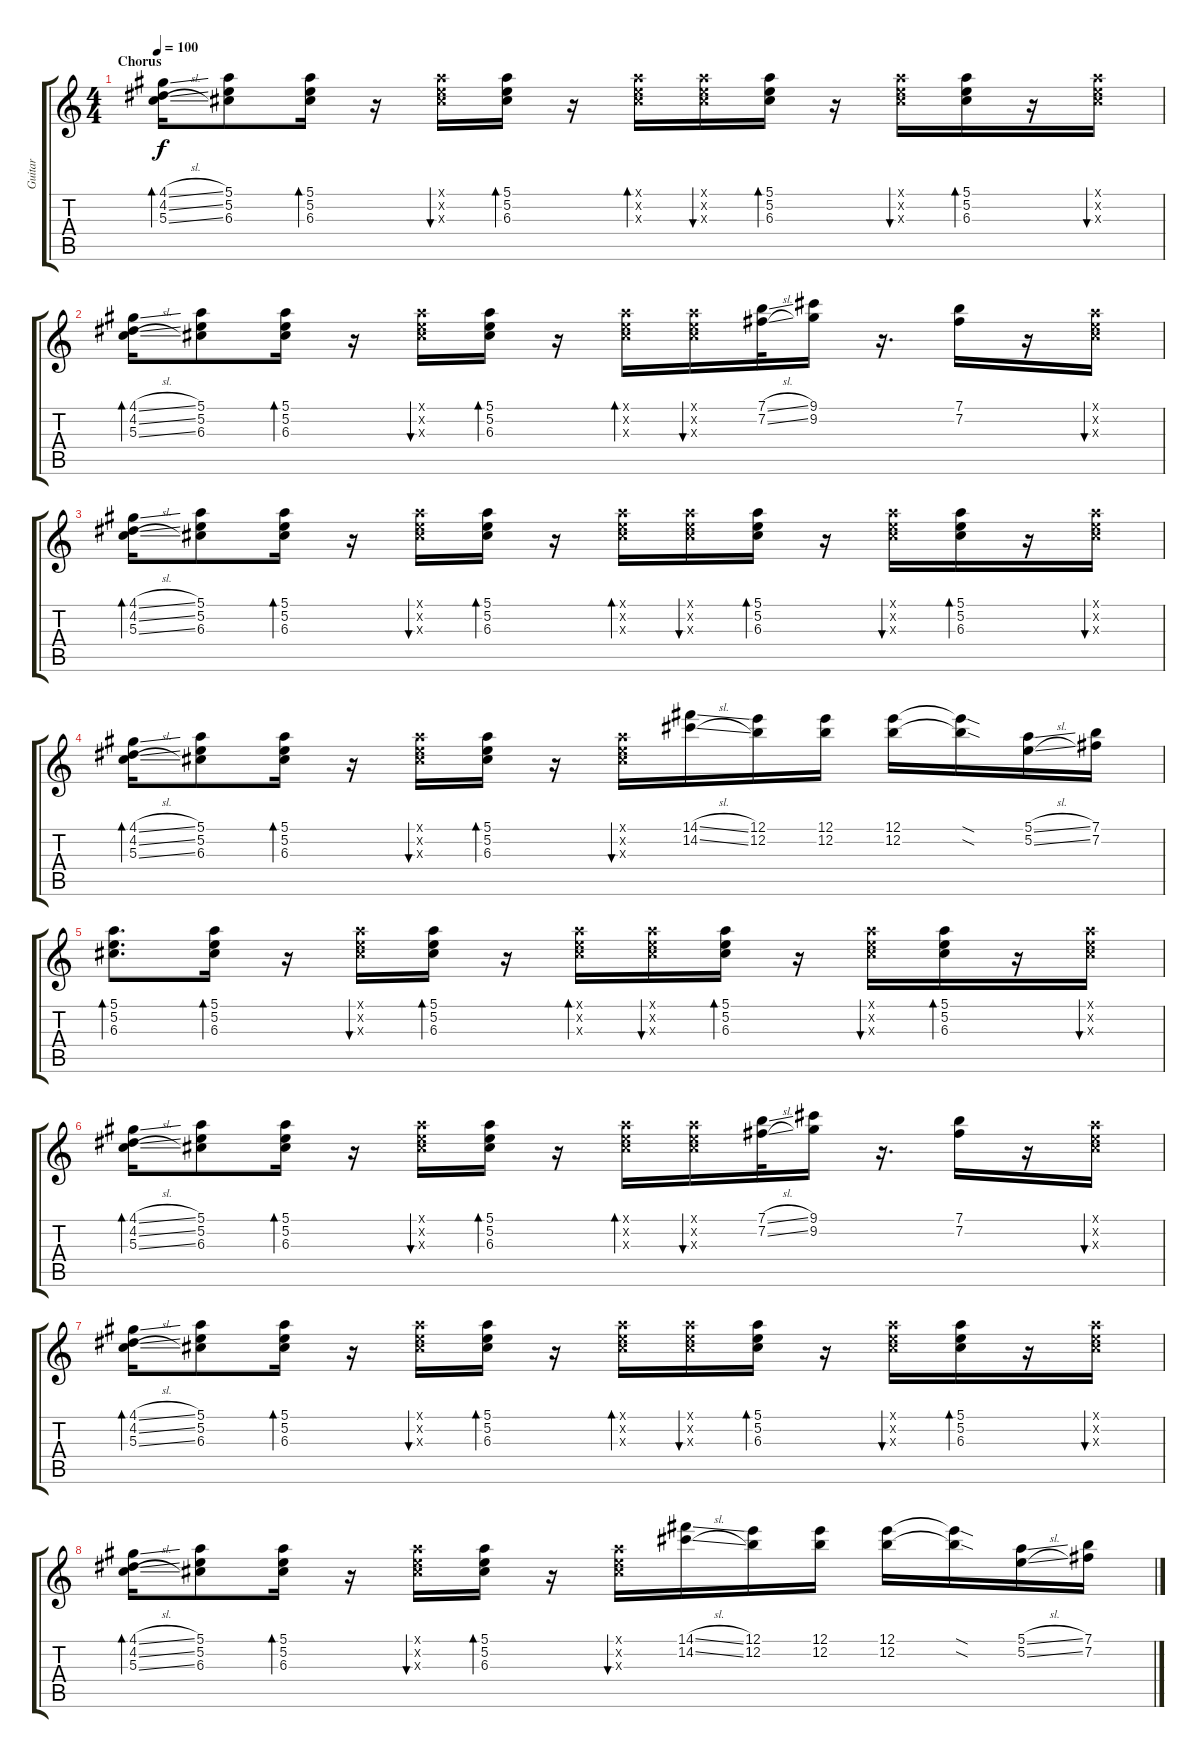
\track ("Guitar" "Guitar") {instrument acousticguitarsteel}
\staff {score tabs}
\tuning (E4 B3 G3 D3 A2 E2) {hide}
\ts (4 4)
\section ("" "Chorus")
\tempo 100
\clef g2
\ks c
(4.1{sl} 4.2{sl} 5.3{sl}).16{bd 30 dy f volume 13} (5.1 5.2 6.3).8 (5.1 5.2 6.3).16{bd 30} r.16 (5.1{x} 5.2{x} 6.3{x}).16{bu 30} (5.1 5.2 6.3).16{bd 30} r.16 (5.1{x} 5.2{x} 6.3{x}).16{bd 30} (5.1{x} 5.2{x} 6.3{x}).16{bu 30} (5.1 5.2 6.3).16{bd 30} r.16 (5.1{x} 5.2{x} 6.3{x}).16{bu 30} (5.1 5.2 6.3).16{bd 30} r.16 (5.1{x} 5.2{x} 6.3{x}).16{bu 30} |
(4.1{sl} 4.2{sl} 5.3{sl}).16{bd 30} (5.1 5.2 6.3).8 (5.1 5.2 6.3).16{bd 30} r.16 (5.1{x} 5.2{x} 6.3{x}).16{bu 30} (5.1 5.2 6.3).16{bd 30} r.16 (5.1{x} 5.2{x} 6.3{x}).16{bd 30} (5.1{x} 5.2{x} 6.3{x}).16{bu 30} (7.1{sl} 7.2{sl}).32 (9.1 9.2).16 r.16{d} (7.1 7.2).16 r.16 (5.1{x} 5.2{x} 6.3{x}).16{bu 30} |
(4.1{sl} 4.2{sl} 5.3{sl}).16{bd 30} (5.1 5.2 6.3).8 (5.1 5.2 6.3).16{bd 30} r.16 (5.1{x} 5.2{x} 6.3{x}).16{bu 30} (5.1 5.2 6.3).16{bd 30} r.16 (5.1{x} 5.2{x} 6.3{x}).16{bd 30} (5.1{x} 5.2{x} 6.3{x}).16{bu 30} (5.1 5.2 6.3).16{bd 30} r.16 (5.1{x} 5.2{x} 6.3{x}).16{bu 30} (5.1 5.2 6.3).16{bd 30} r.16 (5.1{x} 5.2{x} 6.3{x}).16{bu 30} |
(4.1{sl} 4.2{sl} 5.3{sl}).16{bd 30} (5.1 5.2 6.3).8 (5.1 5.2 6.3).16{bd 30} r.16 (5.1{x} 5.2{x} 6.3{x}).16{bu 30} (5.1 5.2 6.3).16{bd 30} r.16 (5.1{x} 5.2{x} 6.3{x}).16{bu 30} (14.1{sl} 14.2{sl}).16 (12.1 12.2).16 (12.1 12.2).16 (12.1 12.2).16 (12.1{sod t} 12.2{sod t}).16 (5.1{sl} 5.2{sl}).16 (7.1 7.2).16 |
(5.1 5.2 6.3).8{d bd 30} (5.1 5.2 6.3).16{bd 30} r.16 (5.1{x} 5.2{x} 6.3{x}).16{bu 30} (5.1 5.2 6.3).16{bd 30} r.16 (5.1{x} 5.2{x} 6.3{x}).16{bd 30} (5.1{x} 5.2{x} 6.3{x}).16{bu 30} (5.1 5.2 6.3).16{bd 30} r.16 (5.1{x} 5.2{x} 6.3{x}).16{bu 30} (5.1 5.2 6.3).16{bd 30} r.16 (5.1{x} 5.2{x} 6.3{x}).16{bu 30} |
(4.1{sl} 4.2{sl} 5.3{sl}).16{bd 30} (5.1 5.2 6.3).8 (5.1 5.2 6.3).16{bd 30} r.16 (5.1{x} 5.2{x} 6.3{x}).16{bu 30} (5.1 5.2 6.3).16{bd 30} r.16 (5.1{x} 5.2{x} 6.3{x}).16{bd 30} (5.1{x} 5.2{x} 6.3{x}).16{bu 30} (7.1{sl} 7.2{sl}).32 (9.1 9.2).16 r.16{d} (7.1 7.2).16 r.16 (5.1{x} 5.2{x} 6.3{x}).16{bu 30} |
(4.1{sl} 4.2{sl} 5.3{sl}).16{bd 30} (5.1 5.2 6.3).8 (5.1 5.2 6.3).16{bd 30} r.16 (5.1{x} 5.2{x} 6.3{x}).16{bu 30} (5.1 5.2 6.3).16{bd 30} r.16 (5.1{x} 5.2{x} 6.3{x}).16{bd 30} (5.1{x} 5.2{x} 6.3{x}).16{bu 30} (5.1 5.2 6.3).16{bd 30} r.16 (5.1{x} 5.2{x} 6.3{x}).16{bu 30} (5.1 5.2 6.3).16{bd 30} r.16 (5.1{x} 5.2{x} 6.3{x}).16{bu 30} |
(4.1{sl} 4.2{sl} 5.3{sl}).16{bd 30} (5.1 5.2 6.3).8 (5.1 5.2 6.3).16{bd 30} r.16 (5.1{x} 5.2{x} 6.3{x}).16{bu 30} (5.1 5.2 6.3).16{bd 30} r.16 (5.1{x} 5.2{x} 6.3{x}).16{bu 30} (14.1{sl} 14.2{sl}).16 (12.1 12.2).16 (12.1 12.2).16 (12.1 12.2).16 (12.1{sod t} 12.2{sod t}).16 (5.1{sl} 5.2{sl}).16 (7.1 7.2).16
